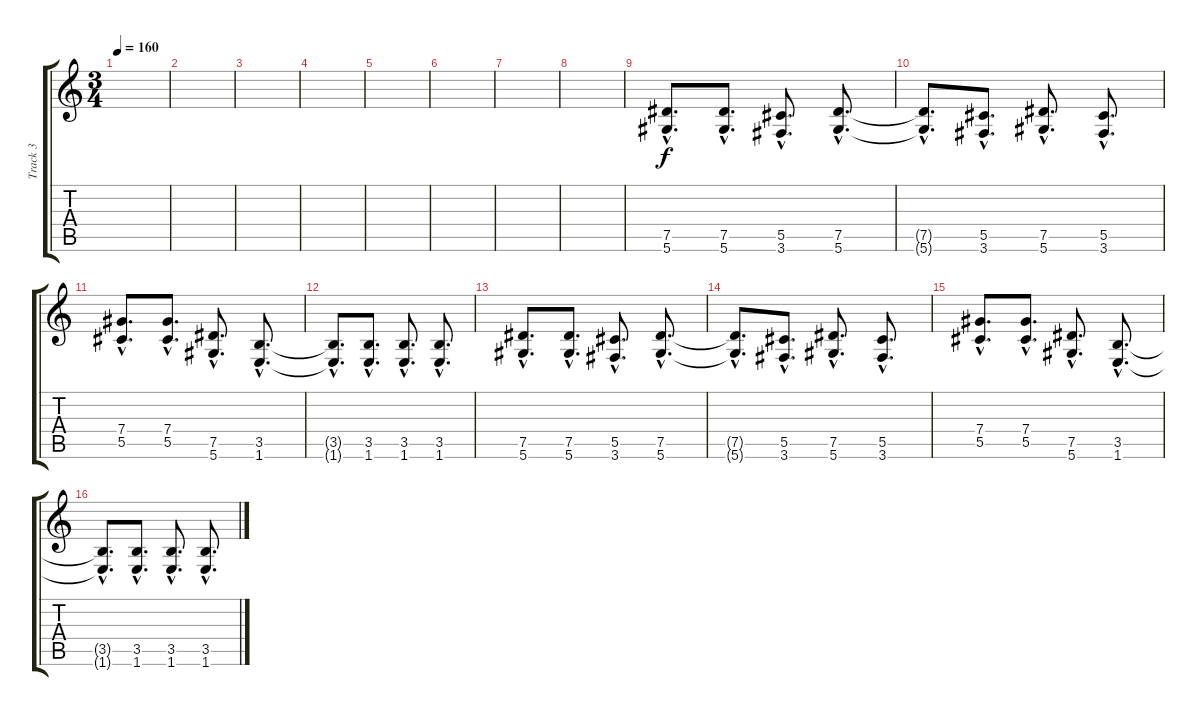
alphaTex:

\track ("Track 3" "Track 3") {instrument overdrivenguitar}
\staff {score tabs}
\tuning (Eb4 Bb3 Gb3 Db3 Ab2 Eb2) {hide}
\ts (3 4)
\tempo 160
\clef g2
\ks c
|
|
|
|
|
|
|
|
(7.5{hac} 5.6{hac}).8{d} (7.5{hac} 5.6{hac}).8{d} (5.5{hac} 3.6{hac}).8{d} (7.5{hac} 5.6{hac}).8{d} |
(7.5{hac t} 5.6{hac t}).8{d} (5.5{hac} 3.6{hac}).8{d} (7.5{hac} 5.6{hac}).8{d} (5.5{hac} 3.6{hac}).8{d} |
(7.4{hac} 5.5{hac}).8{d} (7.4{hac} 5.5{hac}).8{d} (7.5{hac} 5.6{hac}).8{d} (3.5{hac} 1.6{hac}).8{d} |
(3.5{hac t} 1.6{hac t}).8{d} (3.5{hac} 1.6{hac}).8{d} (3.5{hac} 1.6{hac}).8{d} (3.5{hac} 1.6{hac}).8{d} |
(7.5{hac} 5.6{hac}).8{d} (7.5{hac} 5.6{hac}).8{d} (5.5{hac} 3.6{hac}).8{d} (7.5{hac} 5.6{hac}).8{d} |
(7.5{hac t} 5.6{hac t}).8{d} (5.5{hac} 3.6{hac}).8{d} (7.5{hac} 5.6{hac}).8{d} (5.5{hac} 3.6{hac}).8{d} |
(7.4{hac} 5.5{hac}).8{d} (7.4{hac} 5.5{hac}).8{d} (7.5{hac} 5.6{hac}).8{d} (3.5{hac} 1.6{hac}).8{d} |
(3.5{hac t} 1.6{hac t}).8{d} (3.5{hac} 1.6{hac}).8{d} (3.5{hac} 1.6{hac}).8{d} (3.5{hac} 1.6{hac}).8{d}
